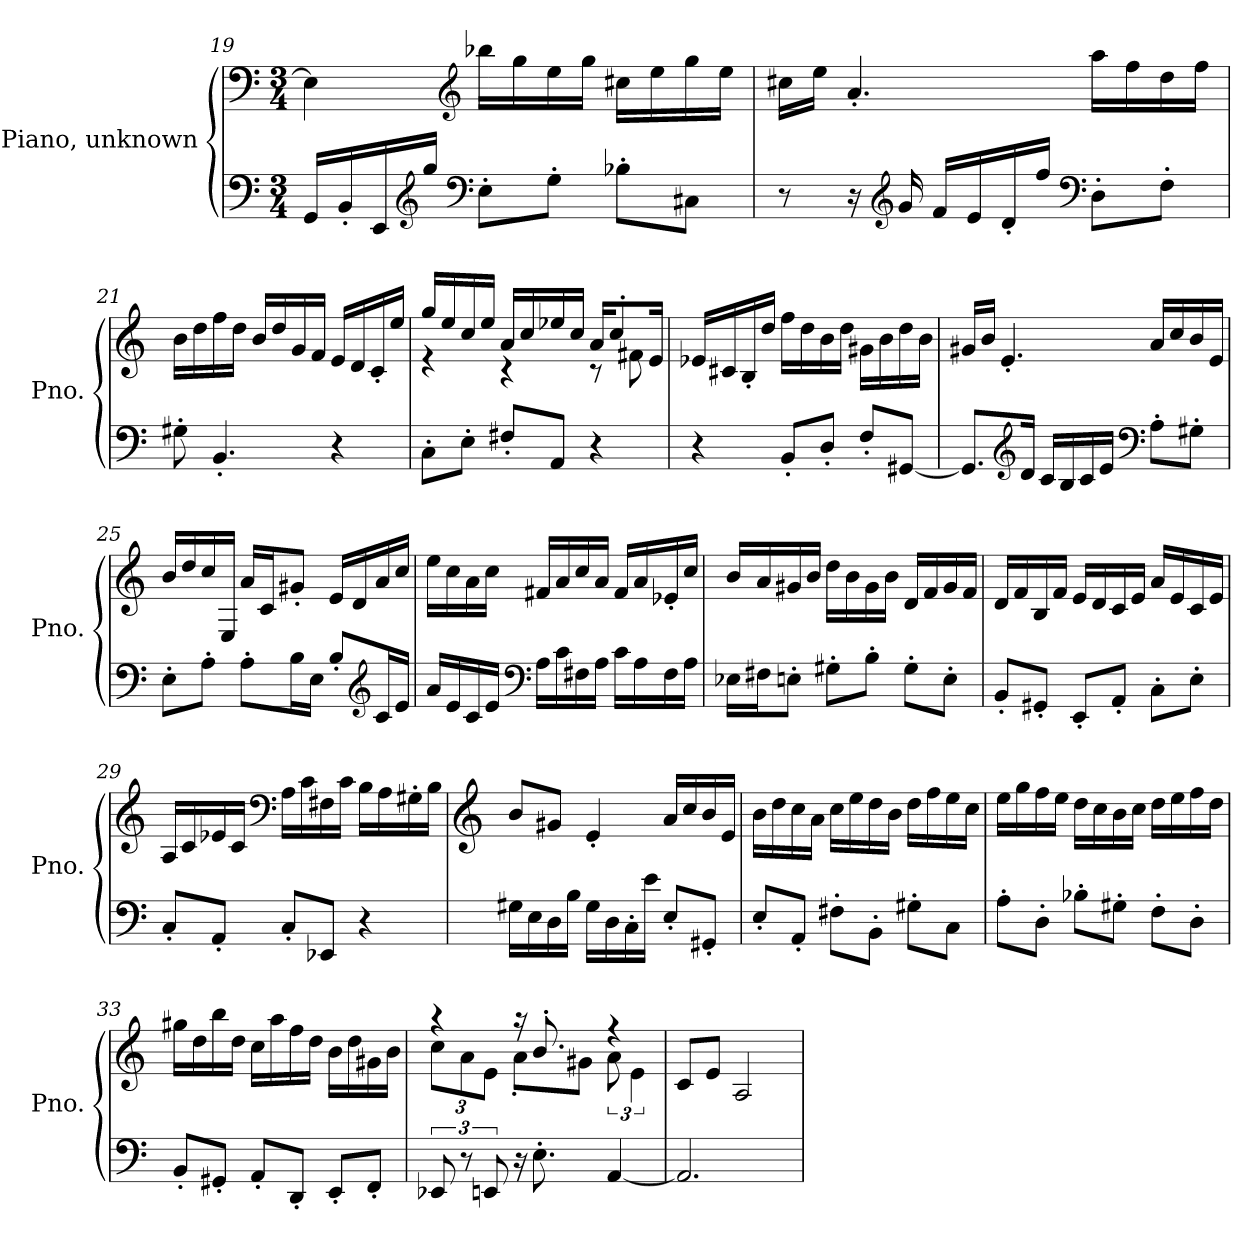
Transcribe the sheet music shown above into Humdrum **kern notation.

**kern	**kern
*part1	*part1
*staff2	*staff1
*I"Piano, unknown	*
*I'Pno.	*
!!LO:LB:g=z
*clefF4	*clefF4
*k[]	*k[]
*M3/4	*M3/4
=19	=19
16GG/LL	4E\]
16BB'/	.
16EE/	.
*clefG2	*
16gg/JJ	.
*clefF4	*clefG2
8E'\L	16bb-X\LL
.	16gg\
8G'\J	16ee\
.	16gg\JJ
8B-X'\L	16cc#X\LL
.	16ee\
8C#X\J	16gg\
.	16ee\JJ
=20	=20
8r	16cc#X\LL
.	16ee\JJ
16r	4.a'/
*clefG2	*
16g/	.
16f/LL	.
16e/	.
16d'/	.
16ff/JJ	.
*clefF4	*
8D'\L	16aa\LL
.	16ff\
8F'\J	16dd\
.	16ff\JJ
=21	=21
8G#X'\	16b\LL
.	16dd\
4.BB'/	16ff\
.	16dd\JJ
.	16b/LL
.	16dd/
.	16g/
.	16f/JJ
4r	16e/LL
.	16d/
.	16c'/
.	16ee/JJ
!!LO:LB:g=z
=22	=22
*	*^
8C'\L	16gg/LL	4r
.	16ee/	.
8E'\J	16cc/	.
.	16ee/JJ	.
8F#X'/L	16a/LL	4r
.	16cc/	.
8AA/J	16ee-X/	.
.	16cc/JJ	.
4r	16a/KL	8r
.	8cc'/	.
.	.	8f#X\
.	16e/Jk	.
*	*v	*v
=23	=23
4r	16e-X/LL
.	16c#X/
.	16B'/
.	16dd/JJ
8BB'/L	16ff\LL
.	16dd\
8D'/J	16b\
.	16dd\JJ
8F'/L	16g#X\LL
.	16b\
[8GG#X/J	16dd\
.	16b\JJ
=24	=24
8.GG#/L]	16g#X/LL
.	16b/JJ
.	4.e'/
*clefG2	*
16d/Jk	.
16c/LL	.
16B/	.
16c/	.
16e/JJ	.
*clefF4	*
8A'\L	16a/LL
.	16cc/
8G#X'\J	16b/
.	16e/JJ
!!LO:LB:g=z
=25	=25
8E'\L	16b/LL
.	16dd/
8A'\J	16cc/
.	16E/JJ
8A'\L	16a/LL
.	16c/J
16B\L	8g#X'/J
16E\JJ	.
8B'/L	16e/LL
.	16d/
*clefG2	*
16c/L	16a/
16e/JJ	16cc/JJ
=26	=26
16a/LL	16ee\LL
16e/	16cc\
16c/	16a\
16e/JJ	16cc\JJ
*clefF4	*
16A\LL	16f#X/LL
16c\	16a/
16F#X\	16cc/
16A\JJ	16a/JJ
16c\LL	16f#/LL
16A\	16a/
16F#\	16e-X'/
16A\JJ	16cc/JJ
=27	=27
16E-X\LL	16b/LL
16F#X\J	16a/
8En'\J	16g#X/
.	16b/JJ
8G#X'\L	16dd\LL
.	16b\
8B'\J	16g#\
.	16b\JJ
8G#'\L	16d/LL
.	16f/
8E'\J	16g#/
.	16f/JJ
!!LO:LB:g=z
=28	=28
8BB'/L	16d/LL
.	16f/
8GG#X'/J	16B/
.	16f/JJ
8EE'/L	16e/LL
.	16d/
8AA'/J	16c/
.	16e/JJ
8C'\L	16a/LL
.	16e/
8E'\J	16c/
.	16e/JJ
=29	=29
8C'/L	16A/LL
.	16c/
8AA'/J	16e-X/
.	16c/JJ
*	*clefF4
8C'/L	16A\LL
.	16c\
8EE-X/J	16F#X\
.	16c\JJ
4r	16B\LL
.	16A\
.	16G#X'\
.	16B\JJ
=30	=30
*	*clefG2
16G#X\LL	8b/L
16E\	.
16D\	8g#X/J
16B\JJ	.
16G#\LL	4e'/
16D\	.
16C'\	.
16e\JJ	.
8E'/L	16a/LL
.	16cc/
8GG#X'/J	16b/
.	16e/JJ
!!LO:LB:g=z
=31	=31
8E'/L	16b\LL
.	16dd\
8AA'/J	16cc\
.	16a\JJ
8F#X'\L	16cc\LL
.	16ee\
8BB'\J	16dd\
.	16b\JJ
8G#X'\L	16dd\LL
.	16ff\
8C\J	16ee\
.	16cc\JJ
=32	=32
8A'\L	16ee\LL
.	16gg\
8D'\J	16ff\
.	16ee\JJ
8B-X'\L	16dd\LL
.	16cc\
8G#X'\J	16b\
.	16cc\JJ
8F'\L	16dd\LL
.	16ee\
8D'\J	16ff\
.	16dd\JJ
=33	=33
8BB'/L	16gg#X\LL
.	16dd\
8GG#X'/J	16bb\
.	16dd\JJ
8AA'/L	16cc\LL
.	16aa\
8DD'/J	16ff\
.	16dd\JJ
8EE'/L	16b\LL
.	16dd\
8FF'/J	16g#X\
.	16b\JJ
!!LO:PB:g=z
=34	=34
*	*^
*	*	*Xbrackettup
12EE-X/	4r	12cc\L
12r	.	12a\
12EEn/	.	12e\J
16r	16r	8a'\L
8.E'\	8.b'/	.
.	.	8g#X\J
*	*	*brackettup
[4AA/	4r	12a\
.	.	6e\
*	*v	*v
=35	=35
2.AA/]	8c/L
.	8e/J
.	2A/
=	=
*-	*-
